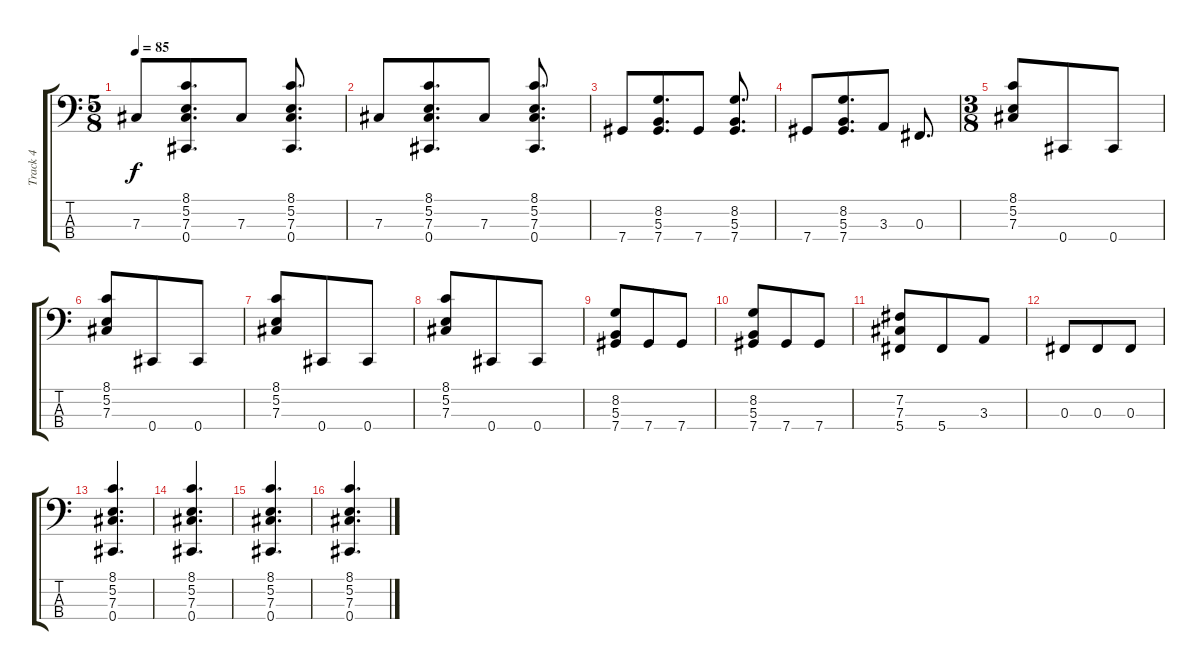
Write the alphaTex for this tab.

\track ("Track 4" "Track 4") {instrument electricbassfinger}
\staff {score tabs}
\tuning (E2 B1 Gb1 Db1) {hide}
\ts (5 8)
\tempo 85
\clef f4
\ks c
7.3.8{dy f} (8.1 5.2 7.3 0.4).8{d} 7.3.8 (8.1 5.2 7.3 0.4).8{d} |
7.3.8 (8.1 5.2 7.3 0.4).8{d} 7.3.8 (8.1 5.2 7.3 0.4).8{d} |
7.4.8 (8.2 5.3 7.4).8{d} 7.4.8 (8.2 5.3 7.4).8{d} |
7.4.8 (8.2 5.3 7.4).8{d} 3.3.8 0.3.8{d} |
\ts (3 8)
(8.1 5.2 7.3).8 0.4.8 0.4.8 |
(8.1 5.2 7.3).8 0.4.8 0.4.8 |
(8.1 5.2 7.3).8 0.4.8 0.4.8 |
(8.1 5.2 7.3).8 0.4.8 0.4.8 |
(8.2 5.3 7.4).8 7.4.8 7.4.8 |
(8.2 5.3 7.4).8 7.4.8 7.4.8 |
(7.2 7.3 5.4).8 5.4.8 3.3.8 |
0.3.8 0.3.8 0.3.8 |
(8.1 5.2 7.3 0.4).4{d} |
(8.1 5.2 7.3 0.4).4{d} |
(8.1 5.2 7.3 0.4).4{d} |
(8.1 5.2 7.3 0.4).4{d}
